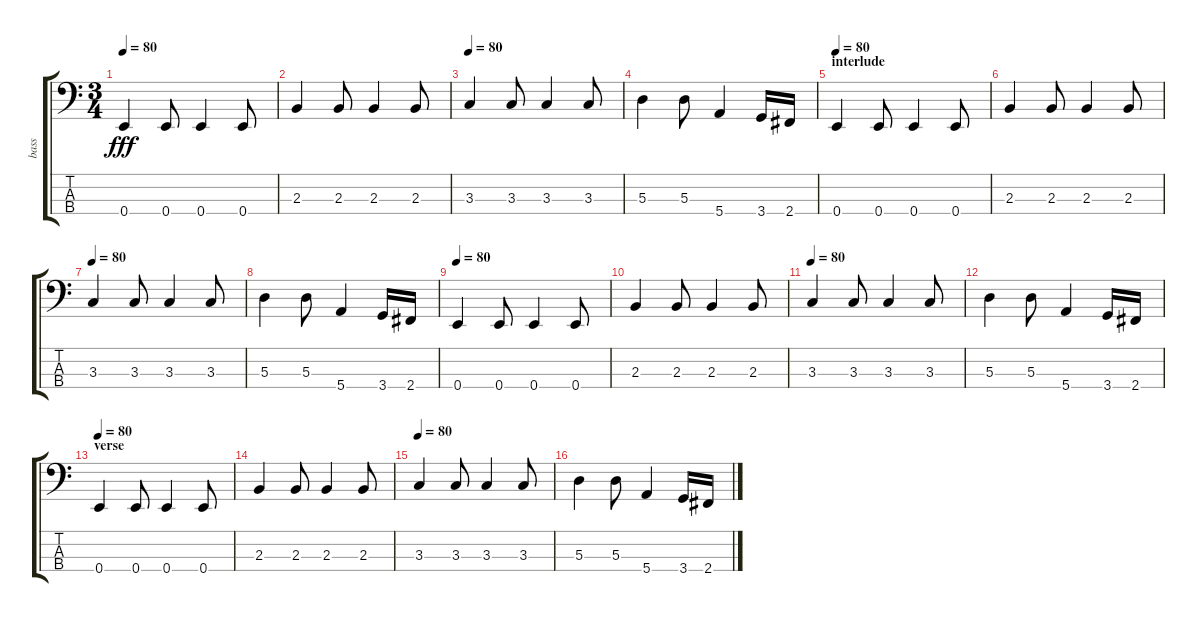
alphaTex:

\track ("bass" "bass") {instrument electricbassfinger}
\staff {score tabs}
\tuning (G2 D2 A1 E1) {hide}
\ts (3 4)
\tempo 80
\clef f4
\ks c
0.4.4{dy fff} 0.4.8 0.4.4 0.4.8 |
2.3.4 2.3.8 2.3.4 2.3.8 |
\tempo 80
3.3.4 3.3.8 3.3.4 3.3.8 |
5.3.4 5.3.8 5.4.4 3.4.16 2.4.16 |
\section ("" "interlude")
\tempo 80
0.4.4 0.4.8 0.4.4 0.4.8 |
2.3.4 2.3.8 2.3.4 2.3.8 |
\tempo 80
3.3.4 3.3.8 3.3.4 3.3.8 |
5.3.4 5.3.8 5.4.4 3.4.16 2.4.16 |
\tempo 80
0.4.4 0.4.8 0.4.4 0.4.8 |
2.3.4 2.3.8 2.3.4 2.3.8 |
\tempo 80
3.3.4 3.3.8 3.3.4 3.3.8 |
5.3.4 5.3.8 5.4.4 3.4.16 2.4.16 |
\section ("" "verse")
\tempo 80
0.4.4 0.4.8 0.4.4 0.4.8 |
2.3.4 2.3.8 2.3.4 2.3.8 |
\tempo 80
3.3.4 3.3.8 3.3.4 3.3.8 |
5.3.4 5.3.8 5.4.4 3.4.16 2.4.16
